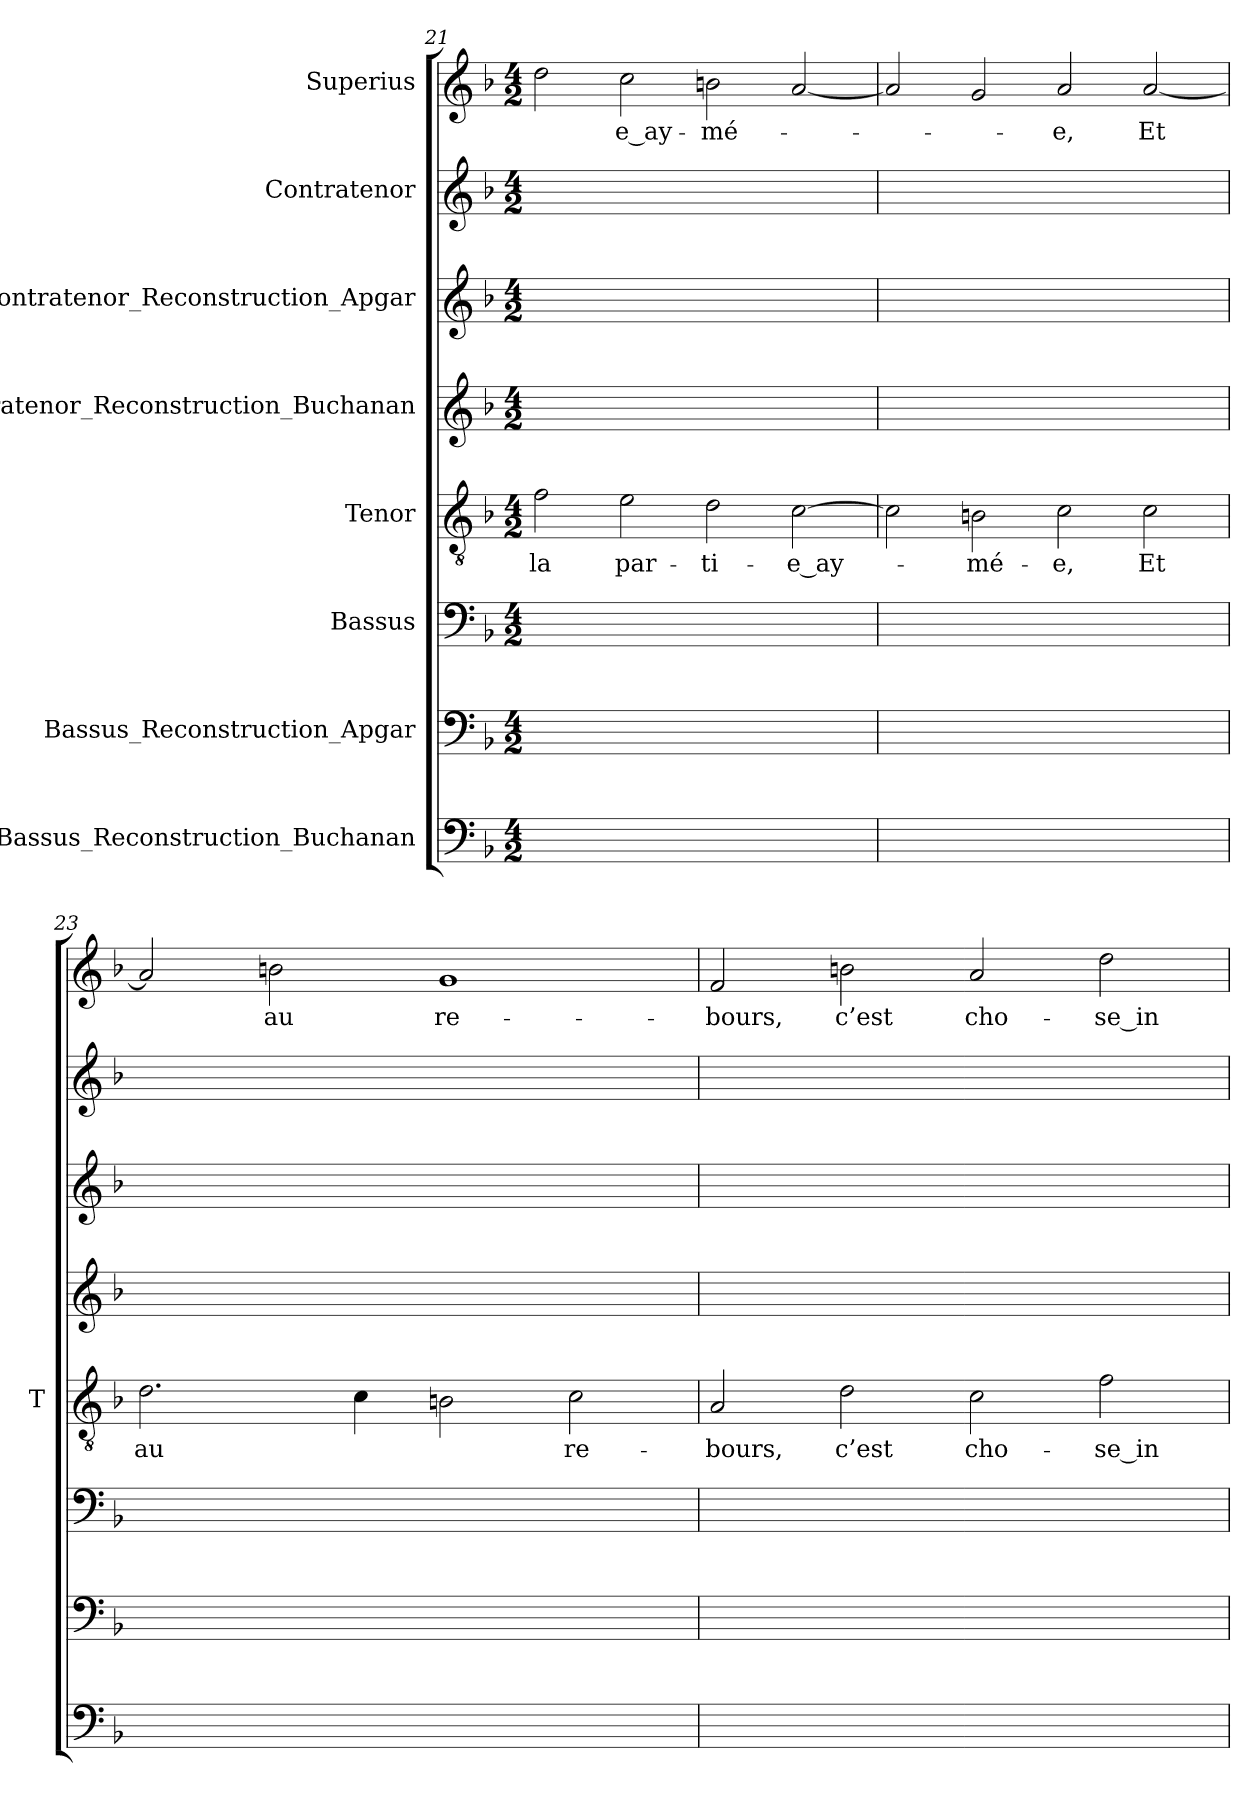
**kern	**kern	**kern	**kern	**text	**kern	**kern	**kern	**kern	**text
*part8	*part7	*part6	*part5	*part5	*part4	*part3	*part2	*part1	*part1
*staff8	*staff7	*staff6	*staff5	*staff5	*staff4	*staff3	*staff2	*staff1	*staff1
*I"Bassus_Reconstruction_Buchanan	*I"Bassus_Reconstruction_Apgar	*I"Bassus	*I"Tenor	*	*I"Contratenor_Reconstruction_Buchanan	*I"Contratenor_Reconstruction_Apgar	*I"Contratenor	*I"Superius	*
*	*	*	*I'T	*	*	*	*	*	*
*clefF4	*clefF4	*clefF4	*clefGv2	*	*clefG2	*clefG2	*clefG2	*clefG2	*
*k[b-]	*k[b-]	*k[b-]	*k[b-]	*	*k[b-]	*k[b-]	*k[b-]	*k[b-]	*
*M4/2	*M4/2	*M4/2	*M4/2	*	*M4/2	*M4/2	*M4/2	*M4/2	*
=21	=21	=21	=21	=21	=21	=21	=21	=21	=21
0ryy	0ryy	0ryy	2f	-la	0ryy	0ryy	0ryy	2dd	.
.	.	.	2e	par-	.	.	.	2cc	e_ay-
.	.	.	2d	ti-	.	.	.	2bn	mé-
.	.	.	[2c	e_ay-	.	.	.	[2a	.
=22	=22	=22	=22	=22	=22	=22	=22	=22	=22
0ryy	0ryy	0ryy	2c]	.	0ryy	0ryy	0ryy	2a]	.
.	.	.	2Bn	mé-	.	.	.	2g	.
.	.	.	2c	-e,	.	.	.	2a	-e,
.	.	.	2c	-Et	.	.	.	[2a	-Et
=23	=23	=23	=23	=23	=23	=23	=23	=23	=23
0ryy	0ryy	0ryy	2.d	-au	0ryy	0ryy	0ryy	2a]	.
.	.	.	.	.	.	.	.	2bn	-au
.	.	.	4c	.	.	.	.	.	.
.	.	.	2Bn	.	.	.	.	1g	re-
.	.	.	2c	re-	.	.	.	.	.
=24	=24	=24	=24	=24	=24	=24	=24	=24	=24
0ryy	0ryy	0ryy	2A	-bours,	0ryy	0ryy	0ryy	2f	-bours,
.	.	.	2d	-c’est	.	.	.	2bn	-c’est
.	.	.	2c	cho-	.	.	.	2a	cho-
.	.	.	2f	se_in-	.	.	.	2dd	se_in-
=	=	=	=	=	=	=	=	=	=
*-	*-	*-	*-	*-	*-	*-	*-	*-	*-
